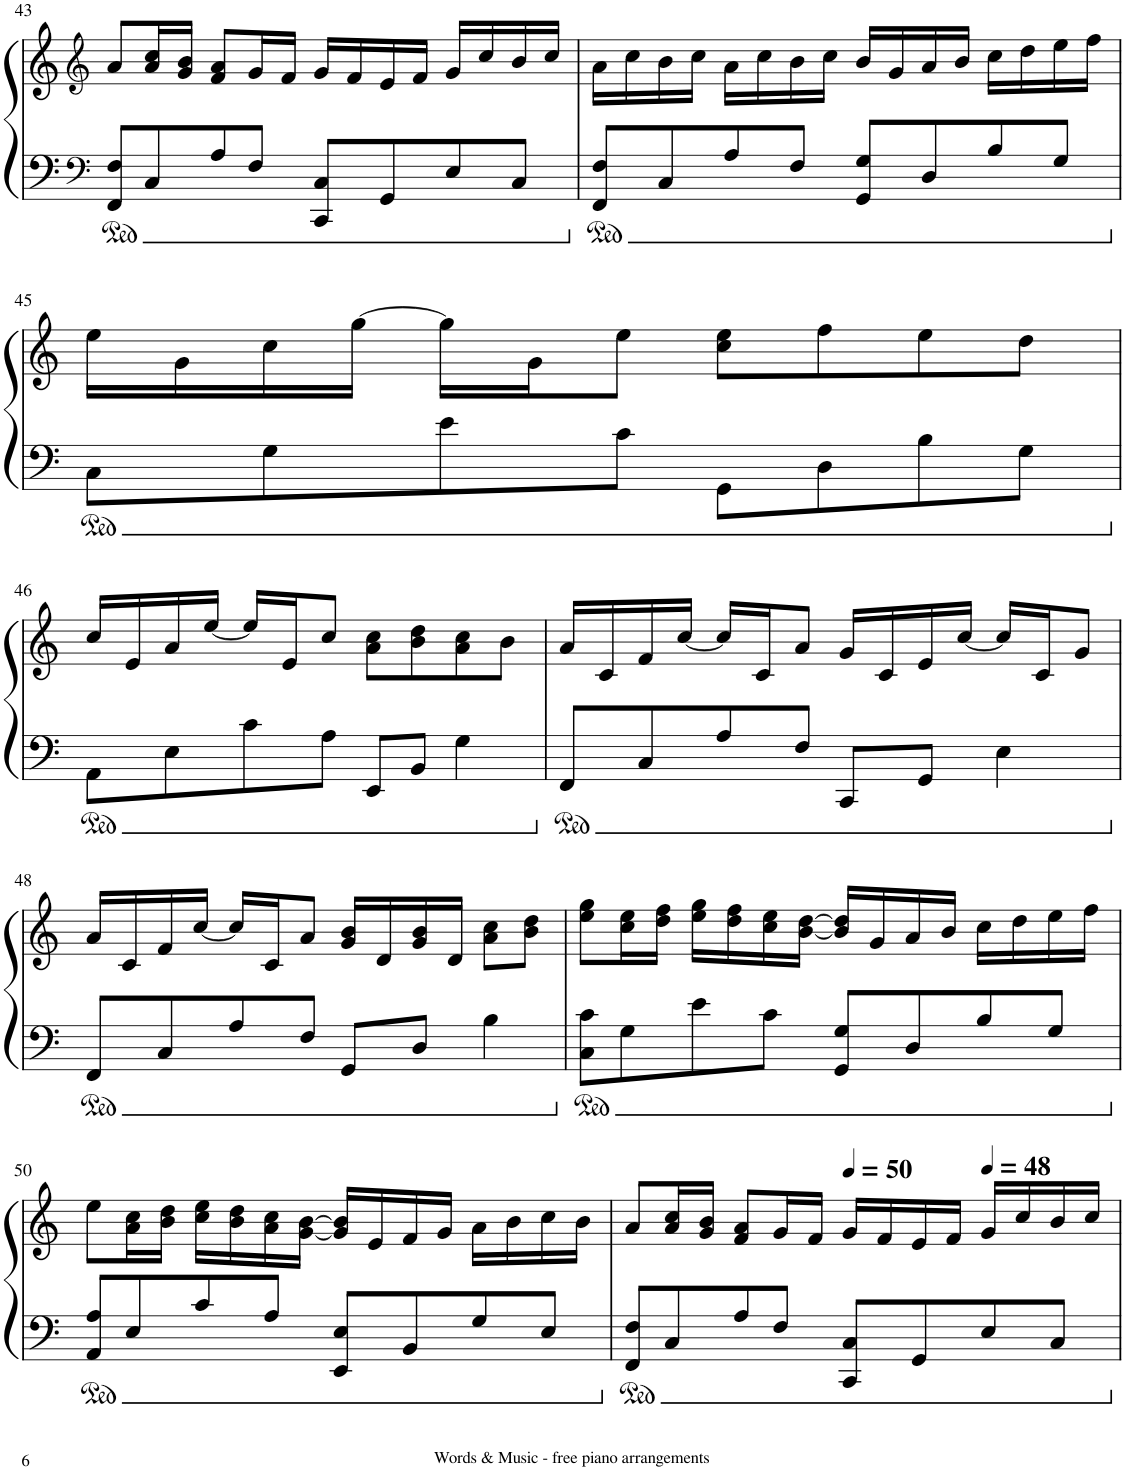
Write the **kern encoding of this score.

**kern	**kern
*part1	*part1
*staff2	*staff1
*I"Piano	*
*I'Pno	*
!!LO:PB:g=z
*clefF4	*clefG2
*k[]	*k[]
*M4/4	*M4/4
=43	=43
8FF/ 8F/L	8a/L
8C/	16a/ 16cc/L
.	16g/ 16b/JJ
8A/	8f/ 8a/L
8F/J	16g/L
.	16f/JJ
8CC/ 8C/L	16g/LL
.	16f/
8GG/	16e/
.	16f/JJ
8E/	16g/LL
.	16cc/
8C/J	16b/
.	16cc/JJ
=44	=44
8FF/ 8F/L	16a\LL
.	16cc\
8C/	16b\
.	16cc\JJ
8A/	16a\LL
.	16cc\
8F/J	16b\
.	16cc\JJ
8GG/ 8G/L	16b/LL
.	16g/
8D/	16a/
.	16b/JJ
8B/	16cc\LL
.	16dd\
8G/J	16ee\
.	16ff\JJ
!!LO:LB:g=z
=45	=45
8C\L	16ee\LL
.	16g\
8G\	16cc\
.	[16gg\JJ
8e\	16gg\LL]
.	16g\J
8c\J	8ee\J
8GG\L	8cc\ 8ee\L
8D\	8ff\
8B\	8ee\
8G\J	8dd\J
!!LO:LB:g=z
=46	=46
8AA\L	16cc/LL
.	16e/
8E\	16a/
.	[16ee/JJ
8c\	16ee/LL]
.	16e/J
8A\J	8cc/J
8EE/L	8a\ 8cc\L
8BB/J	8b\ 8dd\
4G\	8a\ 8cc\
.	8b\J
=47	=47
8FF/L	16a/LL
.	16c/
8C/	16f/
.	[16cc/JJ
8A/	16cc/LL]
.	16c/J
8F/J	8a/J
8CC/L	16g/LL
.	16c/
8GG/J	16e/
.	[16cc/JJ
4E\	16cc/LL]
.	16c/J
.	8g/J
!!LO:LB:g=z
=48	=48
8FF/L	16a/LL
.	16c/
8C/	16f/
.	[16cc/JJ
8A/	16cc/LL]
.	16c/J
8F/J	8a/J
8GG/L	16g/ 16b/LL
.	16d/
8D/J	16g/ 16b/
.	16d/JJ
4B\	8a\ 8cc\L
.	8b\ 8dd\J
=49	=49
8C\ 8c\L	8ee\ 8gg\L
8G\	16cc\ 16ee\L
.	16dd\ 16ff\JJ
8e\	16ee\ 16gg\LL
.	16dd\ 16ff\
8c\J	16cc\ 16ee\
.	[16b\ [16dd\JJ
8GG/ 8G/L	16b/] 16dd/]LL
.	16g/
8D/	16a/
.	16b/JJ
8B/	16cc\LL
.	16dd\
8G/J	16ee\
.	16ff\JJ
!!LO:LB:g=z
=50	=50
8AA/ 8A/L	8ee\L
8E/	16a\ 16cc\L
.	16b\ 16dd\JJ
8c/	16cc\ 16ee\LL
.	16b\ 16dd\
8A/J	16a\ 16cc\
.	[16g\ [16b\JJ
8EE/ 8E/L	16g/] 16b/]LL
.	16e/
8BB/	16f/
.	16g/JJ
8G/	16a\LL
.	16b\
8E/J	16cc\
.	16b\JJ
=51	=51
8FF/ 8F/L	8a/L
8C/	16a/ 16cc/L
.	16g/ 16b/JJ
8A/	8f/ 8a/L
8F/J	16g/L
.	16f/JJ
*	*MM50
8CC/ 8C/L	16g/LL
.	16f/
8GG/	16e/
.	16f/JJ
*	*MM48
8E/	16g/LL
.	16cc/
8C/J	16b/
.	16cc/JJ
=	=
*-	*-
